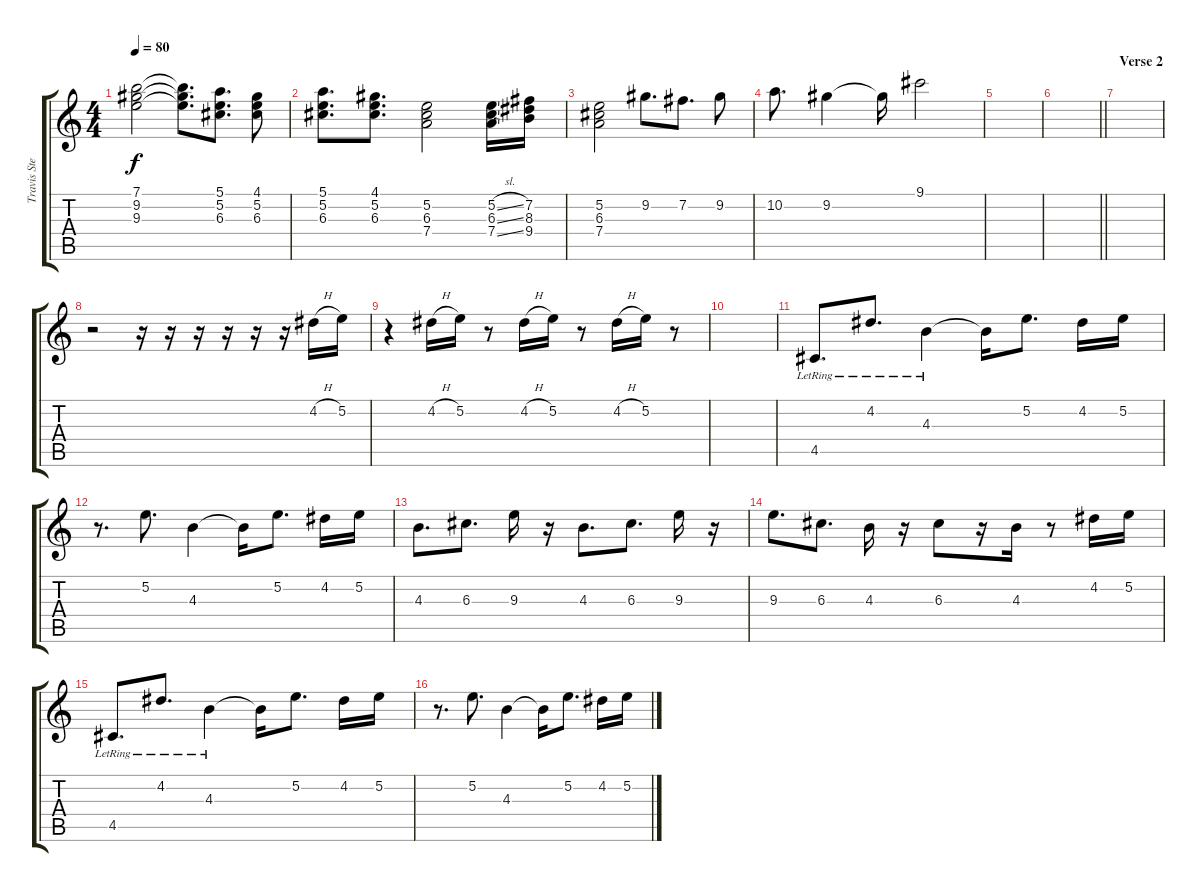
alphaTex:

\track ("Travis Stever" "Travis Ste") {instrument distortionguitar}
\staff {score tabs}
\tuning (E4 B3 G3 D3 A2 E2) {hide}
\ts (4 4)
\tempo 80
\clef g2
\ks c
(7.1 9.2 9.3).2{dy f instrument electricguitarclean} (7.1{t} 9.2{t} 9.3{t}).8{d} (5.1 5.2 6.3).8{d} (4.1 5.2 6.3).8 |
(5.1 5.2 6.3).8{d} (4.1 5.2 6.3).8{d} (5.2 6.3 7.4).2 (5.2{sl} 6.3{sl} 7.4{sl}).16 (7.2 8.3 9.4).16 |
(5.2 6.3 7.4).2 9.2.8{d} 7.2.8{d} 9.2.8 |
10.2.8{d} 9.2.4 9.2{t}.16 9.1.2 |
|
\barLineRight lightlight
|
\section ("" "Verse 2")
|
r.2 r.16 r.16 r.16 r.16 r.16 r.16 4.2{h}.16 5.2.16 |
r.4 4.2{h}.16 5.2.16 r.8 4.2{h}.16 5.2.16 r.8 4.2{h}.16 5.2.16 r.8 |
|
4.5{lr}.8{d instrument electricguitarclean} 4.2{lr}.8{d} 4.3{lr}.4 4.3{t}.16 5.2.8{d} 4.2.16 5.2.16 |
r.8{d} 5.2.8{d} 4.3.4 4.3{t}.16 5.2.8{d} 4.2.16{instrument distortionguitar} 5.2.16 |
4.3.8{d instrument electricguitarclean} 6.3.8{d} 9.3.16 r.16 4.3.8{d} 6.3.8{d} 9.3.16 r.16 |
9.3.8{d} 6.3.8{d} 4.3.16 r.16 6.3.8 r.16 4.3.16 r.8 4.2.16{instrument distortionguitar} 5.2.16 |
4.5{lr}.8{d instrument electricguitarclean} 4.2{lr}.8{d} 4.3{lr}.4 4.3{t}.16 5.2.8{d} 4.2.16 5.2.16 |
r.8{d} 5.2.8{d} 4.3.4 4.3{t}.16 5.2.8{d} 4.2.16{instrument distortionguitar} 5.2.16
